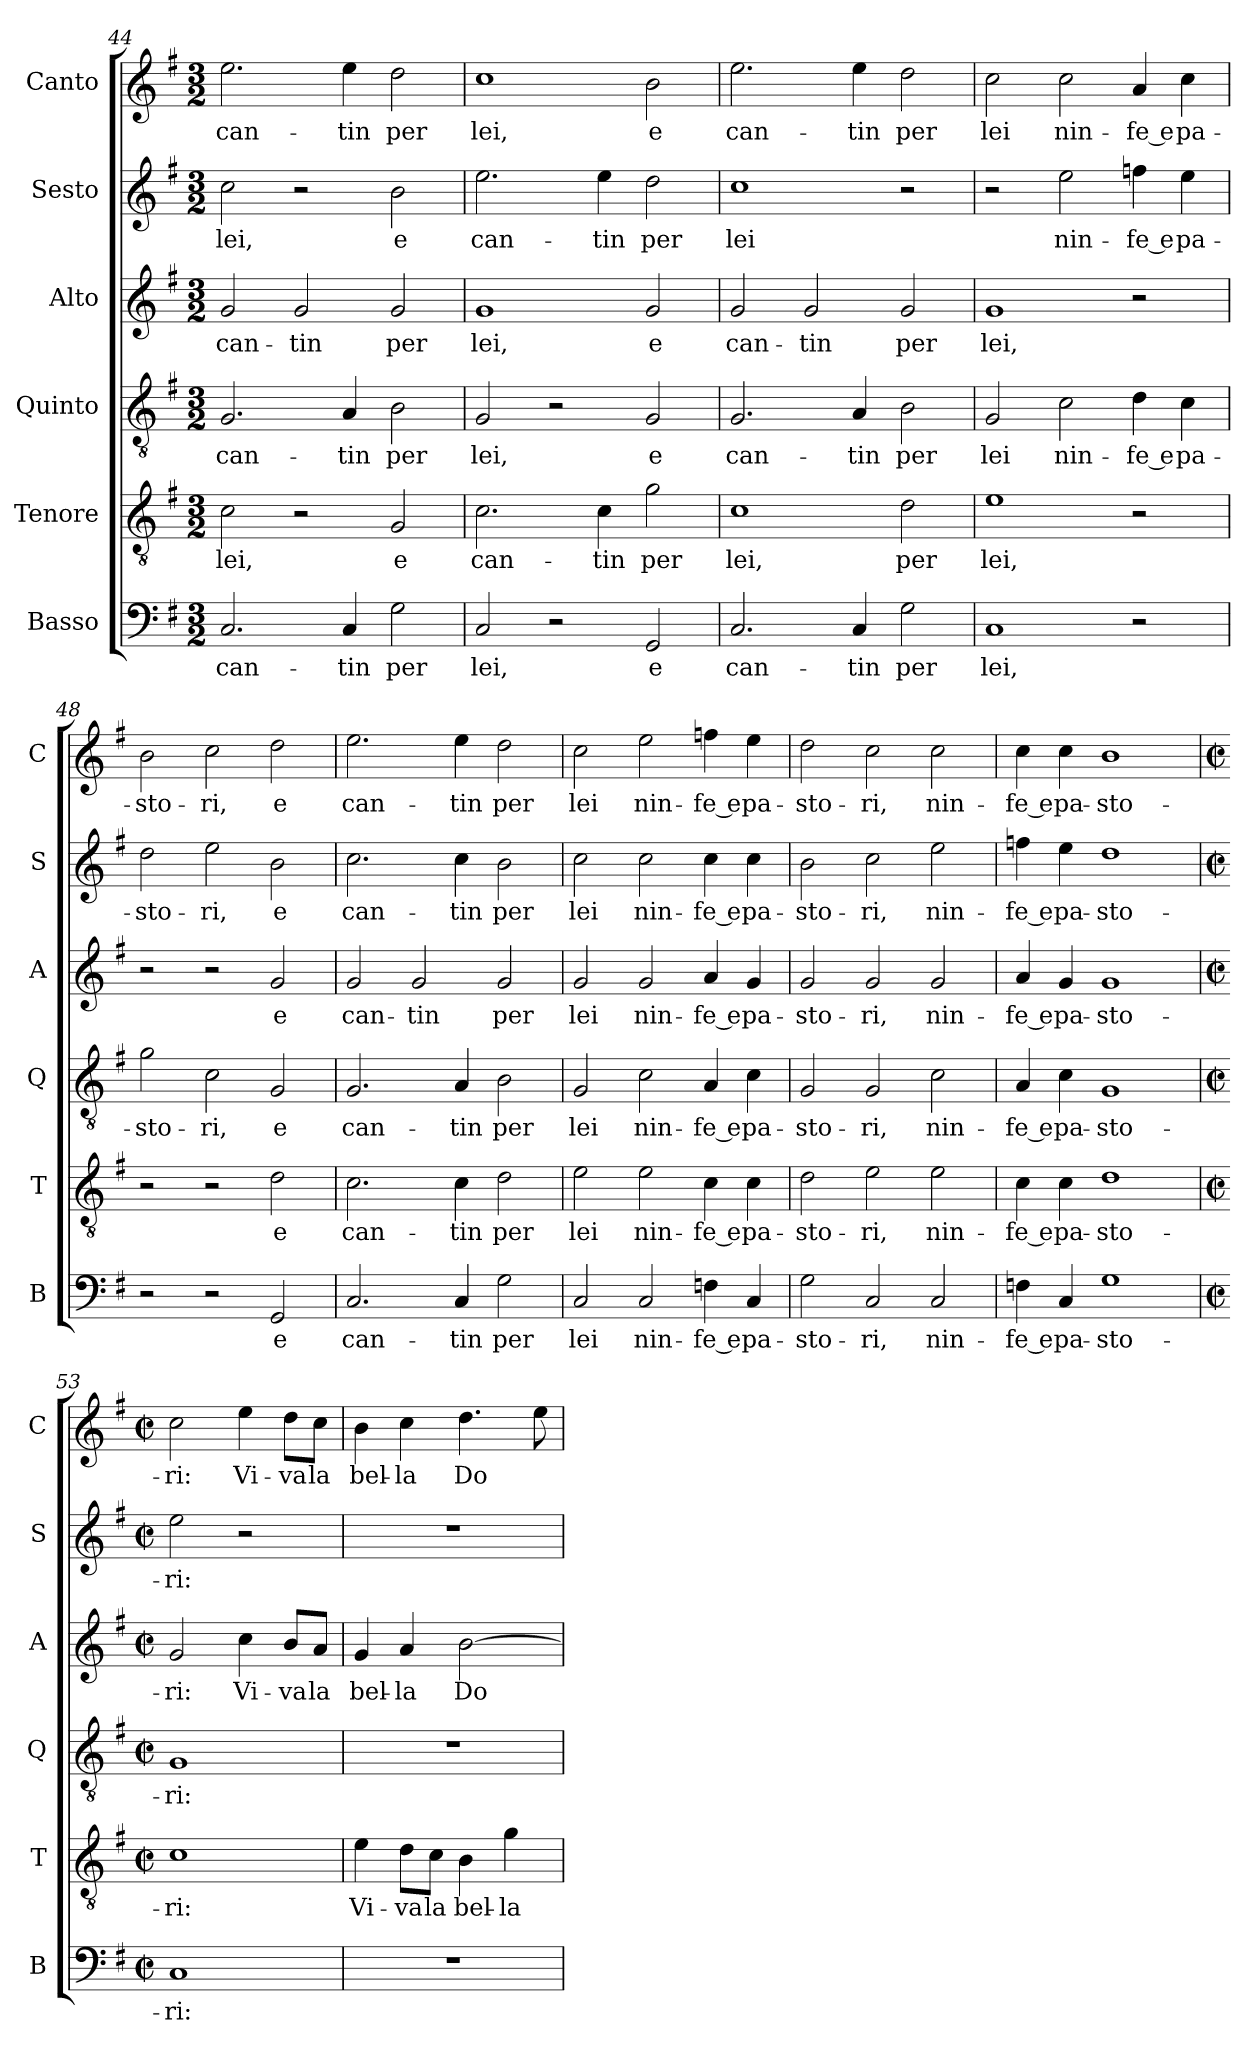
**kern	**text	**kern	**text	**kern	**text	**kern	**text	**kern	**text	**kern	**text
*part6	*part6	*part5	*part5	*part4	*part4	*part3	*part3	*part2	*part2	*part1	*part1
*staff6	*staff6	*staff5	*staff5	*staff4	*staff4	*staff3	*staff3	*staff2	*staff2	*staff1	*staff1
*I"Basso	*	*I"Tenore	*	*I"Quinto	*	*I"Alto	*	*I"Sesto	*	*I"Canto	*
*I'B	*	*I'T	*	*I'Q	*	*I'A	*	*I'S	*	*I'C	*
*clefF4	*	*clefGv2	*	*clefGv2	*	*clefG2	*	*clefG2	*	*clefG2	*
*k[f#]	*	*k[f#]	*	*k[f#]	*	*k[f#]	*	*k[f#]	*	*k[f#]	*
*G:	*	*G:	*	*G:	*	*G:	*	*G:	*	*G:	*
*M3/2	*	*M3/2	*	*M3/2	*	*M3/2	*	*M3/2	*	*M3/2	*
=44	=44	=44	=44	=44	=44	=44	=44	=44	=44	=44	=44
!	!LO:LY:b	!	!LO:LY:b	!	!LO:LY:b	!	!LO:LY:b	!	!LO:LY:b	!	!LO:LY:b
2.C/	can-	2c\	lei,	2.G/	can-	2g/	can-	2cc\	lei,	2.ee\	can-
!	!	!	!	!	!	!	!LO:LY:b	!	!	!	!
.	.	2r	.	.	.	2g/	-tin	2r	.	.	.
!	!LO:LY:b	!	!	!	!LO:LY:b	!	!	!	!	!	!LO:LY:b
4C/	-tin	.	.	4A/	-tin	.	.	.	.	4ee\	-tin
!	!LO:LY:b	!	!LO:LY:b	!	!LO:LY:b	!	!LO:LY:b	!	!LO:LY:b	!	!LO:LY:b
2G\	per	2G/	e	2B\	per	2g/	per	2b\	e	2dd\	per
=45	=45	=45	=45	=45	=45	=45	=45	=45	=45	=45	=45
!	!LO:LY:b	!	!LO:LY:b	!	!LO:LY:b	!	!LO:LY:b	!	!LO:LY:b	!	!LO:LY:b
2C/	lei,	2.c\	can-	2G/	lei,	1g	lei,	2.ee\	can-	1cc	lei,
2r	.	.	.	2r	.	.	.	.	.	.	.
!	!	!	!LO:LY:b	!	!	!	!	!	!LO:LY:b	!	!
.	.	4c\	-tin	.	.	.	.	4ee\	-tin	.	.
!	!LO:LY:b	!	!LO:LY:b	!	!LO:LY:b	!	!LO:LY:b	!	!LO:LY:b	!	!LO:LY:b
2GG/	e	2g\	per	2G/	e	2g/	e	2dd\	per	2b\	e
=46	=46	=46	=46	=46	=46	=46	=46	=46	=46	=46	=46
!	!LO:LY:b	!	!LO:LY:b	!	!LO:LY:b	!	!LO:LY:b	!	!LO:LY:b	!	!LO:LY:b
2.C/	can-	1c	lei,	2.G/	can-	2g/	can-	1cc	lei	2.ee\	can-
!	!	!	!	!	!	!	!LO:LY:b	!	!	!	!
.	.	.	.	.	.	2g/	-tin	.	.	.	.
!	!LO:LY:b	!	!	!	!LO:LY:b	!	!	!	!	!	!LO:LY:b
4C/	-tin	.	.	4A/	-tin	.	.	.	.	4ee\	-tin
!	!LO:LY:b	!	!LO:LY:b	!	!LO:LY:b	!	!LO:LY:b	!	!	!	!LO:LY:b
2G\	per	2d\	per	2B\	per	2g/	per	2r	.	2dd\	per
=47	=47	=47	=47	=47	=47	=47	=47	=47	=47	=47	=47
!	!LO:LY:b	!	!LO:LY:b	!	!LO:LY:b	!	!LO:LY:b	!	!	!	!LO:LY:b
1C	lei,	1e	lei,	2G/	lei	1g	lei,	2r	.	2cc\	lei
!	!	!	!	!	!LO:LY:b	!	!	!	!LO:LY:b	!	!LO:LY:b
.	.	.	.	2c\	nin-	.	.	2ee\	nin-	2cc\	nin-
!	!	!	!	!	!LO:LY:b	!	!	!	!LO:LY:b	!	!LO:LY:b
2r	.	2r	.	4d\	-fe e	2r	.	4ffn\	-fe e	4a/	-fe e
!	!	!	!	!	!LO:LY:b	!	!	!	!LO:LY:b	!	!LO:LY:b
.	.	.	.	4c\	pa-	.	.	4ee\	pa-	4cc\	pa-
=48	=48	=48	=48	=48	=48	=48	=48	=48	=48	=48	=48
!	!	!	!	!	!LO:LY:b	!	!	!	!LO:LY:b	!	!LO:LY:b
2r	.	2r	.	2g\	-sto-	2r	.	2dd\	-sto-	2b\	-sto-
!	!	!	!	!	!LO:LY:b	!	!	!	!LO:LY:b	!	!LO:LY:b
2r	.	2r	.	2c\	-ri,	2r	.	2ee\	-ri,	2cc\	-ri,
!	!LO:LY:b	!	!LO:LY:b	!	!LO:LY:b	!	!LO:LY:b	!	!LO:LY:b	!	!LO:LY:b
2GG/	e	2d\	e	2G/	e	2g/	e	2b\	e	2dd\	e
=49	=49	=49	=49	=49	=49	=49	=49	=49	=49	=49	=49
!	!LO:LY:b	!	!LO:LY:b	!	!LO:LY:b	!	!LO:LY:b	!	!LO:LY:b	!	!LO:LY:b
2.C/	can-	2.c\	can-	2.G/	can-	2g/	can-	2.cc\	can-	2.ee\	can-
!	!	!	!	!	!	!	!LO:LY:b	!	!	!	!
.	.	.	.	.	.	2g/	-tin	.	.	.	.
!	!LO:LY:b	!	!LO:LY:b	!	!LO:LY:b	!	!	!	!LO:LY:b	!	!LO:LY:b
4C/	-tin	4c\	-tin	4A/	-tin	.	.	4cc\	-tin	4ee\	-tin
!	!LO:LY:b	!	!LO:LY:b	!	!LO:LY:b	!	!LO:LY:b	!	!LO:LY:b	!	!LO:LY:b
2G\	per	2d\	per	2B\	per	2g/	per	2b\	per	2dd\	per
!!LO:LB:g=z
=50	=50	=50	=50	=50	=50	=50	=50	=50	=50	=50	=50
!	!LO:LY:b	!	!LO:LY:b	!	!LO:LY:b	!	!LO:LY:b	!	!LO:LY:b	!	!LO:LY:b
2C/	lei	2e\	lei	2G/	lei	2g/	lei	2cc\	lei	2cc\	lei
!	!LO:LY:b	!	!LO:LY:b	!	!LO:LY:b	!	!LO:LY:b	!	!LO:LY:b	!	!LO:LY:b
2C/	nin-	2e\	nin-	2c\	nin-	2g/	nin-	2cc\	nin-	2ee\	nin-
!	!LO:LY:b	!	!LO:LY:b	!	!LO:LY:b	!	!LO:LY:b	!	!LO:LY:b	!	!LO:LY:b
4Fn\	-fe e	4c\	-fe e	4A/	-fe e	4a/	-fe e	4cc\	-fe e	4ffn\	-fe e
!	!LO:LY:b	!	!LO:LY:b	!	!LO:LY:b	!	!LO:LY:b	!	!LO:LY:b	!	!LO:LY:b
4C/	pa-	4c\	pa-	4c\	pa-	4g/	pa-	4cc\	pa-	4ee\	pa-
=51	=51	=51	=51	=51	=51	=51	=51	=51	=51	=51	=51
!	!LO:LY:b	!	!LO:LY:b	!	!LO:LY:b	!	!LO:LY:b	!	!LO:LY:b	!	!LO:LY:b
2G\	-sto-	2d\	-sto-	2G/	-sto-	2g/	-sto-	2b\	-sto-	2dd\	-sto-
!	!LO:LY:b	!	!LO:LY:b	!	!LO:LY:b	!	!LO:LY:b	!	!LO:LY:b	!	!LO:LY:b
2C/	-ri,	2e\	-ri,	2G/	-ri,	2g/	-ri,	2cc\	-ri,	2cc\	-ri,
!	!LO:LY:b	!	!LO:LY:b	!	!LO:LY:b	!	!LO:LY:b	!	!LO:LY:b	!	!LO:LY:b
2C/	nin-	2e\	nin-	2c\	nin-	2g/	nin-	2ee\	nin-	2cc\	nin-
=52	=52	=52	=52	=52	=52	=52	=52	=52	=52	=52	=52
!	!LO:LY:b	!	!LO:LY:b	!	!LO:LY:b	!	!LO:LY:b	!	!LO:LY:b	!	!LO:LY:b
4Fn\	-fe e	4c\	-fe e	4A/	-fe e	4a/	-fe e	4ffn\	-fe e	4cc\	-fe e
!	!LO:LY:b	!	!LO:LY:b	!	!LO:LY:b	!	!LO:LY:b	!	!LO:LY:b	!	!LO:LY:b
4C/	pa-	4c\	pa-	4c\	pa-	4g/	pa-	4ee\	pa-	4cc\	pa-
!	!LO:LY:b	!	!LO:LY:b	!	!LO:LY:b	!	!LO:LY:b	!	!LO:LY:b	!	!LO:LY:b
1G	-sto-	1d	-sto-	1G	-sto-	1g	-sto-	1dd	-sto-	1b	-sto-
=53	=53	=53	=53	=53	=53	=53	=53	=53	=53	=53	=53
*M2/2	*	*M2/2	*	*M2/2	*	*M2/2	*	*M2/2	*	*M2/2	*
*met(c|)	*	*met(c|)	*	*met(c|)	*	*met(c|)	*	*met(c|)	*	*met(c|)	*
!	!LO:LY:b	!	!LO:LY:b	!	!LO:LY:b	!	!LO:LY:b	!	!LO:LY:b	!	!LO:LY:b
1C	-ri:	1c	-ri:	1G	-ri:	2g/	-ri:	2ee\	-ri:	2cc\	-ri:
!	!	!	!	!	!	!	!LO:LY:b	!	!	!	!LO:LY:b
.	.	.	.	.	.	4cc\	Vi-	2r	.	4ee\	Vi-
!	!	!	!	!	!	!	!LO:LY:b	!	!	!	!LO:LY:b
.	.	.	.	.	.	8b/L	-va	.	.	8dd\L	-va
!	!	!	!	!	!	!	!LO:LY:b	!	!	!	!LO:LY:b
.	.	.	.	.	.	8a/J	la	.	.	8cc\J	la
=54	=54	=54	=54	=54	=54	=54	=54	=54	=54	=54	=54
!	!	!	!LO:LY:b	!	!	!	!LO:LY:b	!	!	!	!LO:LY:b
1r	.	4e\	Vi-	1r	.	4g/	bel-	1r	.	4b\	bel-
!	!	!	!LO:LY:b	!	!	!	!LO:LY:b	!	!	!	!LO:LY:b
.	.	8d\L	-va	.	.	4a/	-la	.	.	4cc\	-la
!	!	!	!LO:LY:b	!	!	!	!	!	!	!	!
.	.	8c\J	la	.	.	.	.	.	.	.	.
!	!	!	!LO:LY:b	!	!	!	!LO:LY:b	!	!	!	!LO:LY:b
.	.	4B\	bel-	.	.	[2b\	Do	.	.	4.dd\	Do
!	!	!	!LO:LY:b	!	!	!	!	!	!	!	!
.	.	4g\	-la	.	.	.	.	.	.	.	.
.	.	.	.	.	.	.	.	.	.	8ee\	.
=	=	=	=	=	=	=	=	=	=	=	=
*-	*-	*-	*-	*-	*-	*-	*-	*-	*-	*-	*-
